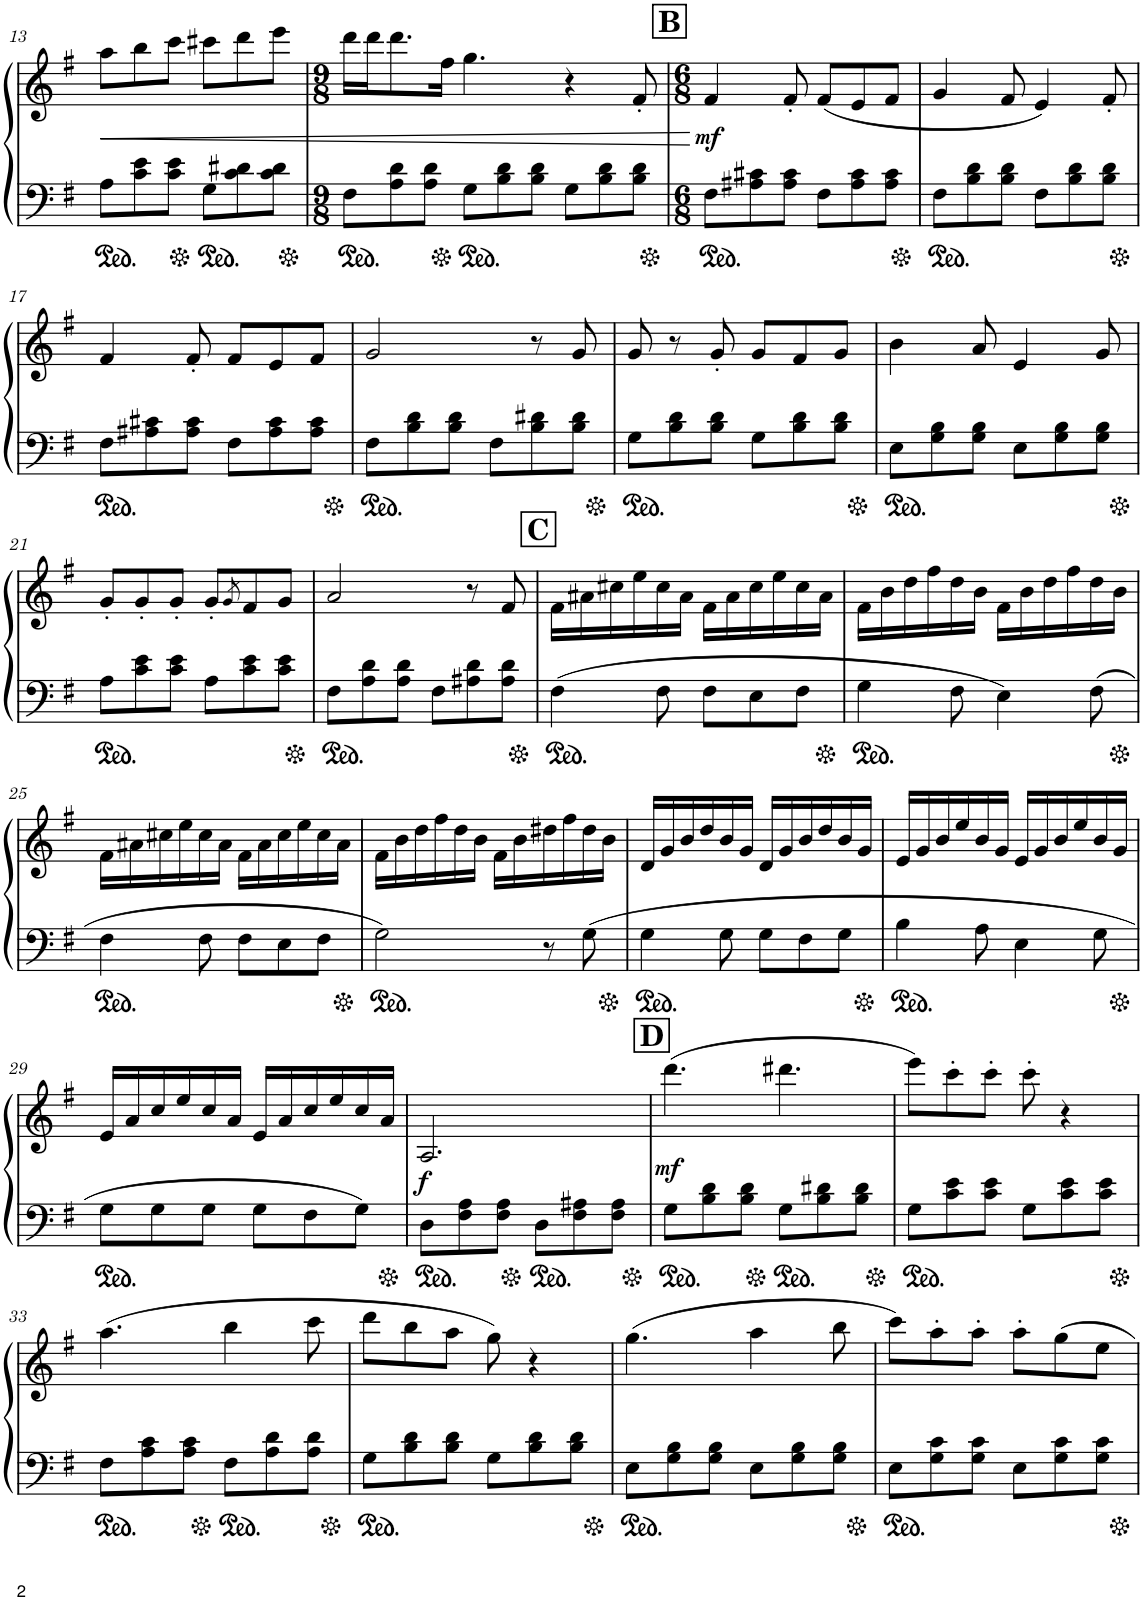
**kern	**kern	**dynam
*part1	*part1	*part1
*staff2	*staff1	*staff1/2
*I"Piano	*	*
*I'Pno.	*	*
!!LO:PB:g=z
*clefF4	*clefG2	*
*k[f#]	*k[f#]	*
*M6/8	*M6/8	*
=13	=13	=13
!	!	!LO:HP:b
8A\L	8aa\L	<
8c\ 8e\	8bb\	.
8c\ 8e\J	8ccc\J	.
8G\L	8ccc#X\L	.
8c\ 8d#X\	8ddd\	.
8c\ 8d#\J	8eee\J	.
=14	=14	=14
*M9/8	*M9/8	*
8F#\L	16ddd\LL	.
.	16ddd\J	.
8A\ 8d\	8.ddd\	.
8A\ 8d\J	.	.
.	16ff#\Jk	.
8G\L	4.gg\	.
8B\ 8d\	.	.
8B\ 8d\J	.	.
8G\L	4r	.
8B\ 8d\	.	.
8B\ 8d\J	8f#'/	.
.	.	[
!!LO:REH:place=s1:a:B:cj:fs=14:t=B
=15	=15	=15
*M6/8	*M6/8	*
!	!	!LO:DY:b
8F#\L	4f#/	mf
8A#X\ 8c#X\	.	.
8A#\ 8c#\J	8f#'/	.
8F#\L	(8f#/L	.
8A#\ 8c#\	8e/	.
8A#\ 8c#\J	8f#/J	.
=16	=16	=16
8F#\L	4g/	.
8B\ 8d\	.	.
8B\ 8d\J	8f#/	.
8F#\L	4e/)	.
8B\ 8d\	.	.
8B\ 8d\J	8f#'/	.
!!LO:LB:g=z
=17	=17	=17
8F#\L	4f#/	.
8A#X\ 8c#X\	.	.
8A#\ 8c#\J	8f#'/	.
8F#\L	8f#/L	.
8A#\ 8c#\	8e/	.
8A#\ 8c#\J	8f#/J	.
=18	=18	=18
8F#\L	2g/	.
8B\ 8d\	.	.
8B\ 8d\J	.	.
8F#\L	.	.
8B\ 8d#X\	8r	.
8B\ 8d#\J	8g/	.
=19	=19	=19
8G\L	8g/	.
8B\ 8d\	8r	.
8B\ 8d\J	8g'/	.
8G\L	8g/L	.
8B\ 8d\	8f#/	.
8B\ 8d\J	8g/J	.
=20	=20	=20
8E\L	4b\	.
8G\ 8B\	.	.
8G\ 8B\J	8a/	.
8E\L	4e/	.
8G\ 8B\	.	.
8G\ 8B\J	8g/	.
!!LO:LB:g=z
=21	=21	=21
8A\L	8g'/L	.
8c\ 8e\	8g'/	.
8c\ 8e\J	8g'/J	.
8A\L	8g'/L	.
.	8qg/	.
8c\ 8e\	8f#/	.
8c\ 8e\J	8g/J	.
=22	=22	=22
8F#\L	2a/	.
8A\ 8d\	.	.
8A\ 8d\J	.	.
8F#\L	.	.
8A#X\ 8d\	8r	.
8A#\ 8d\J	8f#/	.
!!LO:REH:place=s1:a:B:cj:fs=14:t=C
=23	=23	=23
4F#\	16f#\LL	.
.	16a#X\	.
.	16cc#X\	.
.	16ee\	.
8F#\	16cc#\	.
.	16a#\JJ	.
8F#\L	16f#\LL	.
.	16a#\	.
8E\	16cc#\	.
.	16ee\	.
8F#\J	16cc#\	.
.	16a#\JJ	.
=24	=24	=24
4G\	16f#\LL	.
.	16b\	.
.	16dd\	.
.	16ff#\	.
8F#\	16dd\	.
.	16b\JJ	.
4E\	16f#\LL	.
.	16b\	.
.	16dd\	.
.	16ff#\	.
8F#\	16dd\	.
.	16b\JJ	.
!!LO:LB:g=z
=25	=25	=25
4F#\	16f#\LL	.
.	16a#X\	.
.	16cc#X\	.
.	16ee\	.
8F#\	16cc#\	.
.	16a#\JJ	.
8F#\L	16f#\LL	.
.	16a#\	.
8E\	16cc#\	.
.	16ee\	.
8F#\J	16cc#\	.
.	16a#\JJ	.
=26	=26	=26
2G\	16f#\LL	.
.	16b\	.
.	16dd\	.
.	16ff#\	.
.	16dd\	.
.	16b\JJ	.
.	16f#\LL	.
.	16b\	.
8r	16dd#X\	.
.	16ff#\	.
8G\	16dd#\	.
.	16b\JJ	.
=27	=27	=27
4G\	16d/LL	.
.	16g/	.
.	16b/	.
.	16dd/	.
8G\	16b/	.
.	16g/JJ	.
8G\L	16d/LL	.
.	16g/	.
8F#\	16b/	.
.	16dd/	.
8G\J	16b/	.
.	16g/JJ	.
=28	=28	=28
4B\	16e/LL	.
.	16g/	.
.	16b/	.
.	16ee/	.
8A\	16b/	.
.	16g/JJ	.
4E\	16e/LL	.
.	16g/	.
.	16b/	.
.	16ee/	.
8G\	16b/	.
.	16g/JJ	.
!!LO:LB:g=z
=29	=29	=29
8G\L	16e/LL	.
.	16a/	.
8G\	16cc/	.
.	16ee/	.
8G\J	16cc/	.
.	16a/JJ	.
8G\L	16e/LL	.
.	16a/	.
8F#\	16cc/	.
.	16ee/	.
8G\J	16cc/	.
.	16a/JJ	.
=30	=30	=30
!	!	!LO:DY:b
8D\L	2.A/	f
8F#\ 8A\	.	.
8F#\ 8A\J	.	.
8D\L	.	.
8F#\ 8A#X\	.	.
8F#\ 8A#\J	.	.
!!LO:REH:place=s1:a:B:cj:fs=14:t=D
=31	=31	=31
!	!	!LO:DY:b
8G\L	(4.ddd\	mf
8B\ 8d\	.	.
8B\ 8d\J	.	.
8G\L	4.ddd#X\	.
8B\ 8d#X\	.	.
8B\ 8d#\J	.	.
=32	=32	=32
8G\L	8eee\L)	.
8c\ 8e\	8ccc'\	.
8c\ 8e\J	8ccc'\J	.
8G\L	8ccc'\	.
8c\ 8e\	4r	.
8c\ 8e\J	.	.
!!LO:LB:g=z
=33	=33	=33
8F#\L	(4.aa\	.
8A\ 8c\	.	.
8A\ 8c\J	.	.
8F#\L	4bb\	.
8A\ 8d\	.	.
8A\ 8d\J	8ccc\	.
=34	=34	=34
8G\L	8ddd\L	.
8B\ 8d\	8bb\	.
8B\ 8d\J	8aa\J	.
8G\L	8gg\)	.
8B\ 8d\	4r	.
8B\ 8d\J	.	.
=35	=35	=35
8E\L	(4.gg\	.
8G\ 8B\	.	.
8G\ 8B\J	.	.
8E\L	4aa\	.
8G\ 8B\	.	.
8G\ 8B\J	8bb\	.
=36	=36	=36
8E\L	8ccc\L)	.
8G\ 8c\	8aa'\	.
8G\ 8c\J	8aa'\J	.
8E\L	8aa'\L	.
8G\ 8c\	8gg\	.
8G\ 8c\J	8ee\J	.
=	=	=
*-	*-	*-
